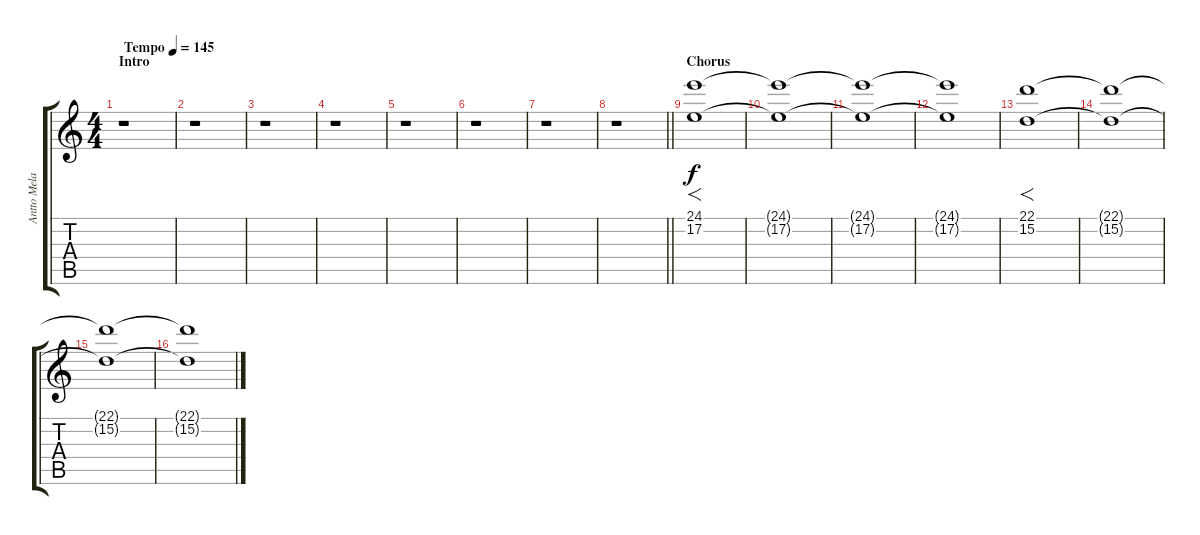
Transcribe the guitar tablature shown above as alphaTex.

\track ("Antto Melasniemi (Keyboard)" "Antto Mela") {instrument choiraahs}
\staff {score tabs}
\tuning (E4 B3 G3 D3 A2 E2) {hide}
\ts (4 4)
\section ("" "Intro")
\tempo (145 "Tempo")
\clef g2
\ks c
r.1{dy f volume 10 instrument choiraahs} |
r.1 |
r.1 |
r.1 |
r.1 |
r.1 |
r.1 |
\barLineRight lightlight
r.1 |
\section ("" "Chorus")
(24.1 17.2).1{f} |
(24.1{t} 17.2{t}).1 |
(24.1{t} 17.2{t}).1 |
(24.1{t} 17.2{t}).1 |
(22.1 15.2).1{f} |
(22.1{t} 15.2{t}).1 |
(22.1{t} 15.2{t}).1 |
(22.1{t} 15.2{t}).1
